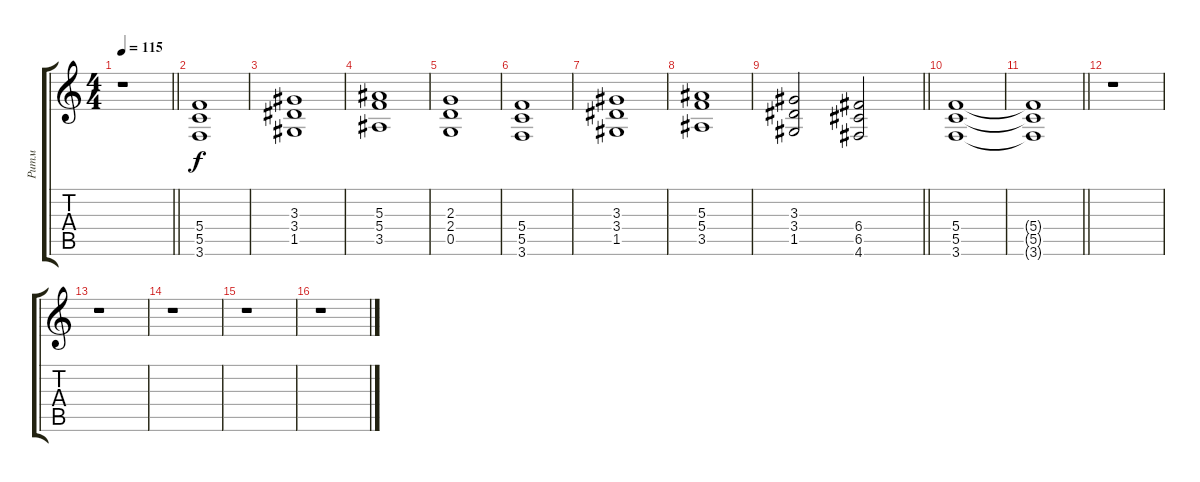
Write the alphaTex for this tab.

\track ("Ритм" "Ритм") {instrument distortionguitar}
\staff {score tabs}
\tuning (D4 A3 F3 C3 G2 D2) {hide}
\ts (4 4)
\tempo 115
\clef g2
\barLineRight lightlight
\ks c
r.1{dy f instrument distortionguitar} |
\section ("" "")
(5.4 5.5 3.6).1 |
(3.3 3.4 1.5).1 |
(5.3 5.4 3.5).1 |
(2.3 2.4 0.5).1 |
(5.4 5.5 3.6).1 |
(3.3 3.4 1.5).1 |
(5.3 5.4 3.5).1 |
\barLineRight lightlight
(3.3 3.4 1.5).2 (6.4 6.5 4.6).2 |
\section ("" "")
(5.4 5.5 3.6).1 |
\barLineRight lightlight
(5.4{t} 5.5{t} 3.6{t}).1 |
\section ("" "")
r.1 |
r.1 |
r.1 |
r.1 |
r.1
